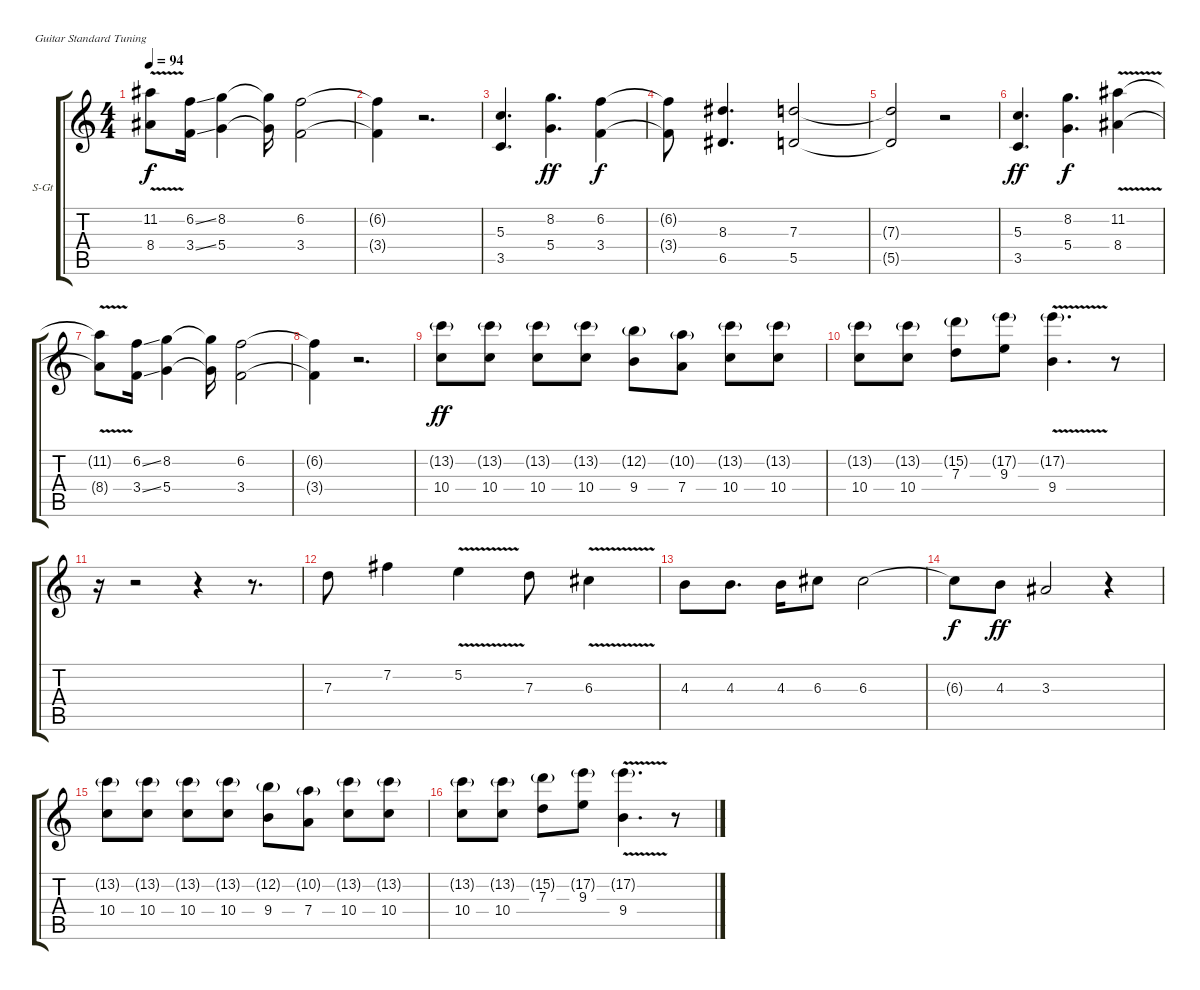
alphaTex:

\bracketExtendMode groupsimilarinstruments
\firstSystemTrackNameOrientation horizontal
\otherSystemsTrackNameOrientation horizontal
\track ("Vocals" "S-Gt") {instrument voiceoohs}
\staff {score tabs}
\tuning (E4 B3 G3 D3 A2 E2)
\displaytranspose 12
\ts (4 4)
\tempo 94
\clef g2
\ks c
(11.2{v t} 8.4{v t}).8{dy f} (6.2{ss} 3.4{ss}).16 (8.2 5.4).4 (8.2{t} 5.4{t}).16 (6.2 3.4).2 |
(6.2{t} 3.4{t}).4 r.2{d} |
(5.3 3.5).4{d} (8.2 5.4).4{d dy ff} (6.2 3.4).4{dy f} |
(6.2{t} 3.4{t}).8 (8.3 6.5).4{d} (7.3 5.5).2 |
(7.3{t} 5.5{t}).2 r.2 |
(5.3 3.5).4{d dy ff} (8.2 5.4).4{d dy f} (11.2{v} 8.4{v}).4 |
(11.2{v t} 8.4{v t}).8 (6.2{ss} 3.4{ss}).16 (8.2 5.4).4 (8.2{t} 5.4{t}).16 (6.2 3.4).2 |
(6.2{t} 3.4{t}).4 r.2{d} |
(13.2{g} 10.4).8{dy ff} (13.2{g} 10.4).8 (13.2{g} 10.4).8 (13.2{g} 10.4).8 (12.2{g} 9.4).8 (10.2{g} 7.4).8 (13.2{g} 10.4).8 (13.2{g} 10.4).8 |
(13.2{g} 10.4).8 (13.2{g} 10.4).8 (15.2{g} 7.3).8 (17.2{g} 9.3).8 (17.2{v g} 9.4{v}).4{d} r.8 |
r.16 r.2 r.4 r.8{d} |
7.3.8 7.2.4 5.2{v}.4 7.3.8 6.3{v}.4 |
4.3.8 4.3.8{d} 4.3.16 6.3.8 6.3.2 |
6.3{t}.8{dy f} 4.3.8{dy ff} 3.3.2 r.4 |
(13.2{g} 10.4).8 (13.2{g} 10.4).8 (13.2{g} 10.4).8 (13.2{g} 10.4).8 (12.2{g} 9.4).8 (10.2{g} 7.4).8 (13.2{g} 10.4).8 (13.2{g} 10.4).8 |
(13.2{g} 10.4).8 (13.2{g} 10.4).8 (15.2{g} 7.3).8 (17.2{g} 9.3).8 (17.2{v g} 9.4{v}).4{d} r.8
